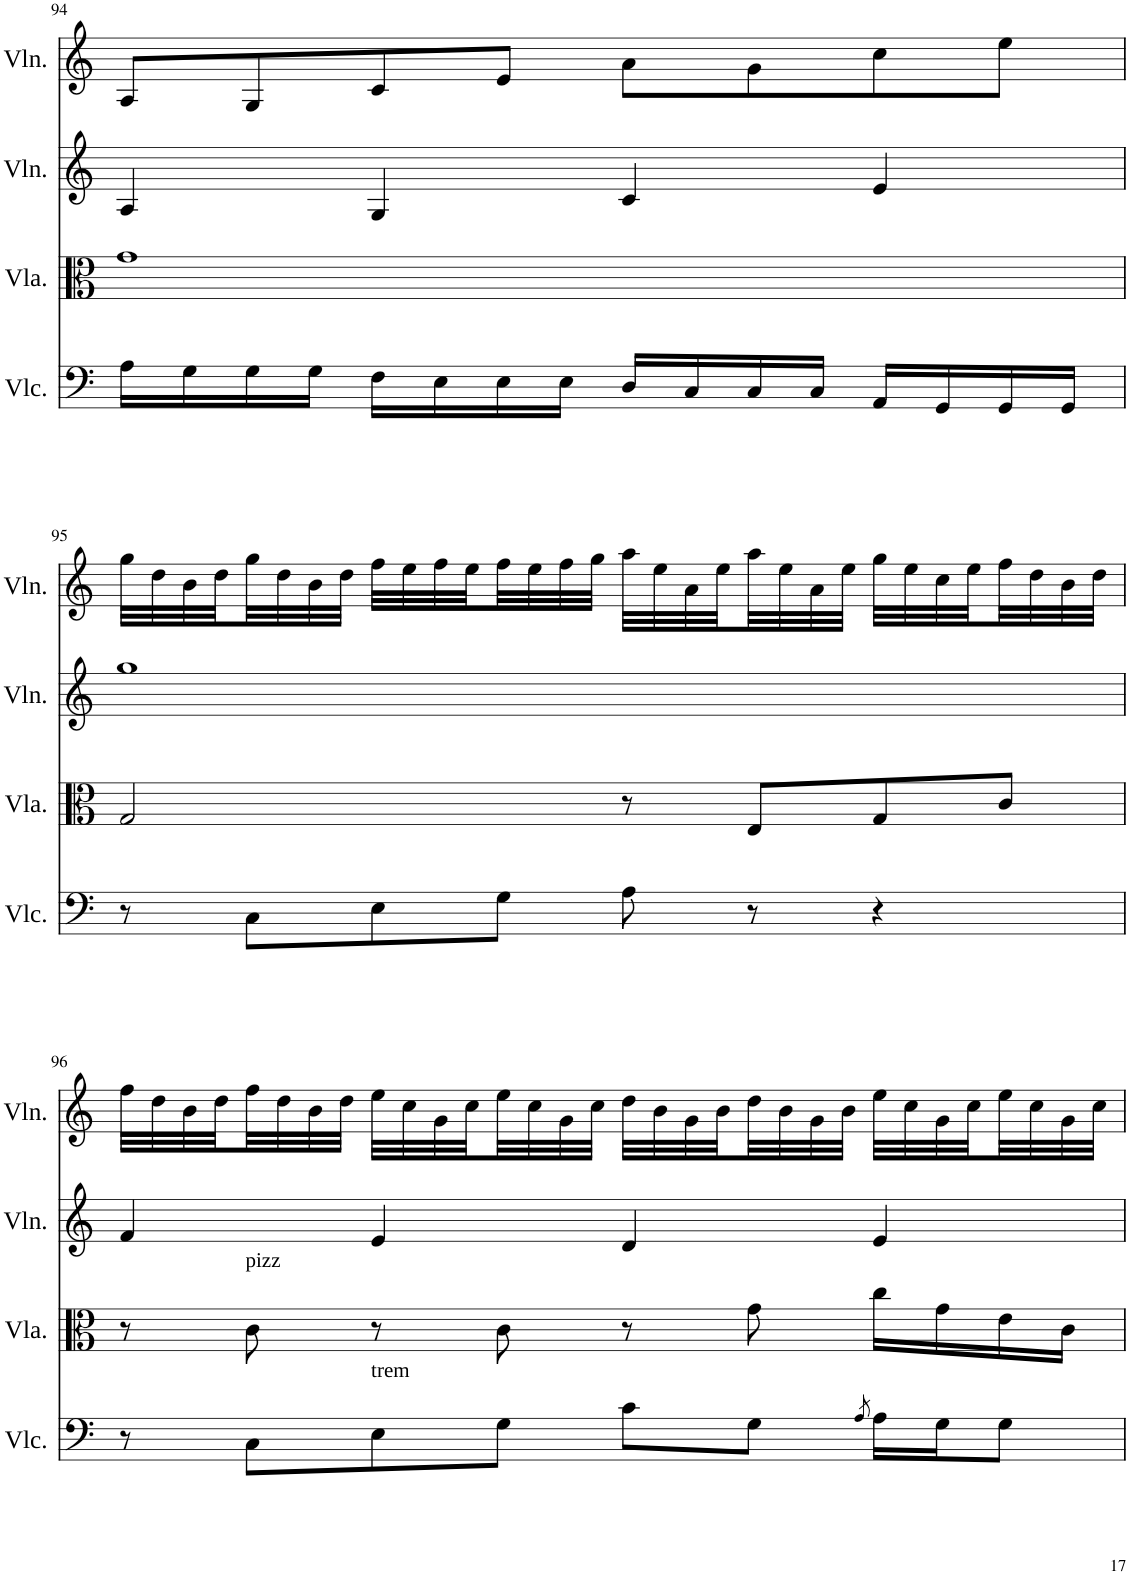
**kern	**kern	**kern	**kern
*part4	*part3	*part2	*part1
*staff4	*staff3	*staff2	*staff1
*I"Violoncello	*I"Viola	*I"Violin	*I"Violin
*I'Vlc.	*I'Vla.	*I'Vln.	*I'Vln.
!!LO:PB:g=z
*clefF4	*clefC3	*clefG2	*clefG2
*k[]	*k[]	*k[]	*k[]
*M4/4	*M4/4	*M4/4	*M4/4
=94	=94	=94	=94
16A\LL	1g	4A/	8A/L
16G\	.	.	.
16G\	.	.	8G/
16G\JJ	.	.	.
16F\LL	.	4G/	8c/
16E\	.	.	.
16E\	.	.	8e/J
16E\JJ	.	.	.
16D/LL	.	4c/	8a\L
16C/	.	.	.
16C/	.	.	8g\
16C/JJ	.	.	.
16AA/LL	.	4e/	8cc\
16GG/	.	.	.
16GG/	.	.	8ee\J
16GG/JJ	.	.	.
!!LO:LB:g=z
=95	=95	=95	=95
8r	2G/	1gg	32gg\LLL
.	.	.	32dd\
.	.	.	32b\
.	.	.	32dd\
8C\L	.	.	32gg\
.	.	.	32dd\
.	.	.	32b\
.	.	.	32dd\JJJ
8E\	.	.	32ff\LLL
.	.	.	32ee\
.	.	.	32ff\
.	.	.	32ee\
8G\J	.	.	32ff\
.	.	.	32ee\
.	.	.	32ff\
.	.	.	32gg\JJJ
8A\	8r	.	32aa\LLL
.	.	.	32ee\
.	.	.	32a\
.	.	.	32ee\
8r	8E/L	.	32aa\
.	.	.	32ee\
.	.	.	32a\
.	.	.	32ee\JJJ
4r	8G/	.	32gg\LLL
.	.	.	32ee\
.	.	.	32cc\
.	.	.	32ee\
.	8c/J	.	32ff\
.	.	.	32dd\
.	.	.	32b\
.	.	.	32dd\JJJ
!!LO:LB:g=z
=96	=96	=96	=96
8r	8r	4f/	32ff\LLL
.	.	.	32dd\
.	.	.	32b\
.	.	.	32dd\
!	!LO:TX:a:t=pizz	!	!
8C\L	8c\	.	32ff\
.	.	.	32dd\
.	.	.	32b\
.	.	.	32dd\JJJ
!LO:TX:a:t=trem	!	!	!
8E\	8r	4e/	32ee\LLL
.	.	.	32cc\
.	.	.	32g\
.	.	.	32cc\
8G\J	8c\	.	32ee\
.	.	.	32cc\
.	.	.	32g\
.	.	.	32cc\JJJ
8c\L	8r	4d/	32dd\LLL
.	.	.	32b\
.	.	.	32g\
.	.	.	32b\
8G\J	8g\	.	32dd\
.	.	.	32b\
.	.	.	32g\
.	.	.	32b\JJJ
8qA/	.	.	.
16A\LL	16cc\LL	4e/	32ee\LLL
.	.	.	32cc\
16G\J	16g\	.	32g\
.	.	.	32cc\
8G\J	16e\	.	32ee\
.	.	.	32cc\
.	16c\JJ	.	32g\
.	.	.	32cc\JJJ
=	=	=	=
*-	*-	*-	*-
